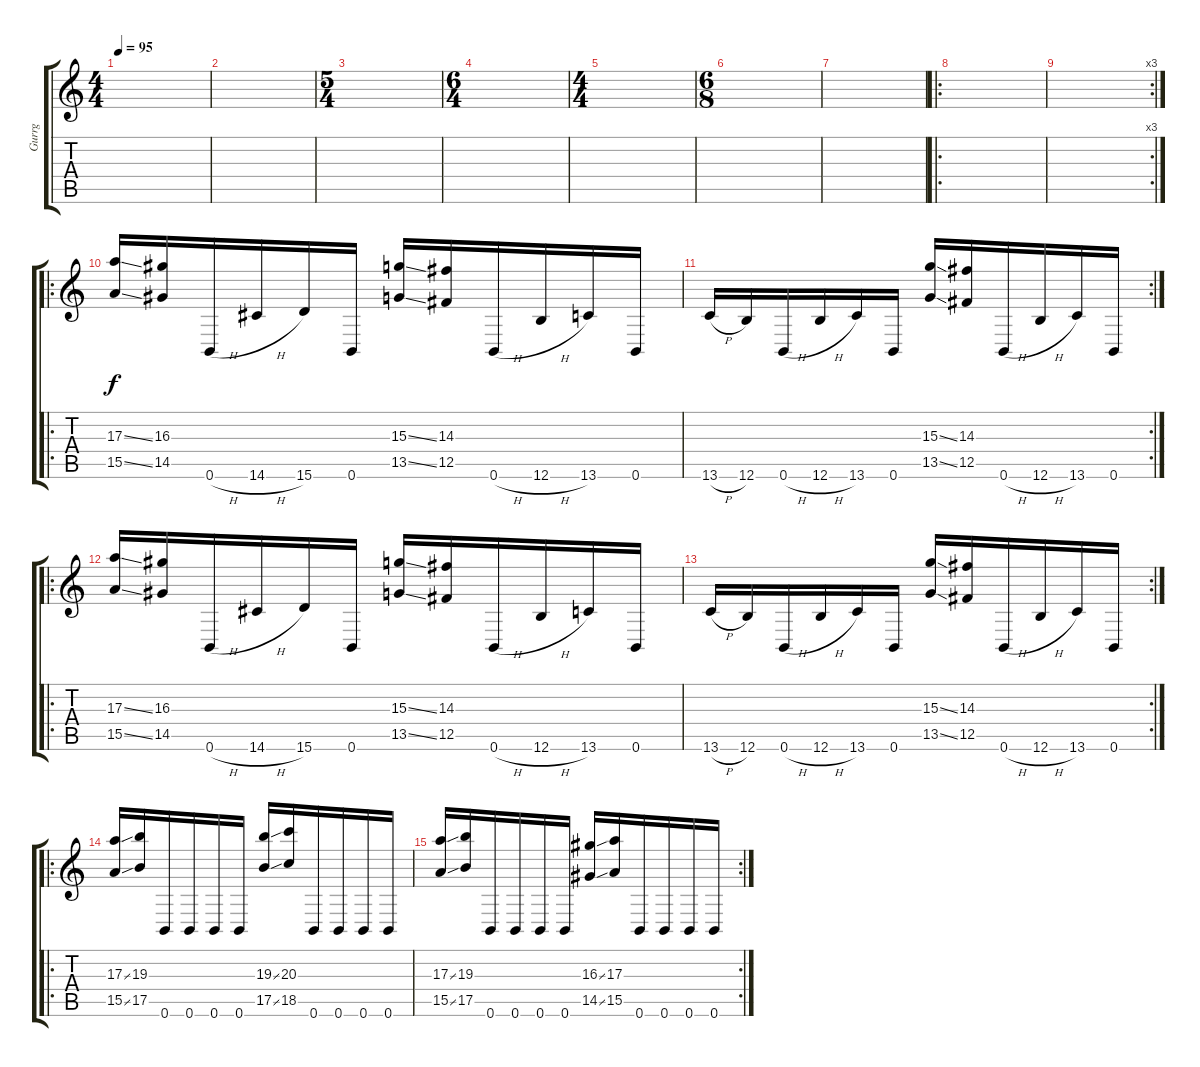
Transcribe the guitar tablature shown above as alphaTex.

\track ("Gurrg" "Gurrg") {instrument electricguitarclean}
\staff {score tabs}
\tuning (Db4 Ab3 E3 B2 Gb2 B1) {hide}
\ts (4 4)
\tempo 95
\clef g2
\ks c
|
|
\ts (5 4)
|
\ts (6 4)
|
\ts (4 4)
|
\ts (6 8)
|
|
\ro
|
\rc 3
|
\ro
(17.3{ss} 15.5{ss}).16 (16.3 14.5).16 0.6{h}.16 14.6{h}.16 15.6.16 0.6.16 (15.3{ss} 13.5{ss}).16 (14.3 12.5).16 0.6{h}.16 12.6{h}.16 13.6.16 0.6.16 |
\rc 2
13.6{h}.16 12.6.16 0.6{h}.16 12.6{h}.16 13.6.16 0.6.16 (15.3{ss} 13.5{ss}).16 (14.3 12.5).16 0.6{h}.16 12.6{h}.16 13.6.16 0.6.16 |
\ro
(17.3{ss} 15.5{ss}).16 (16.3 14.5).16 0.6{h}.16 14.6{h}.16 15.6.16 0.6.16 (15.3{ss} 13.5{ss}).16 (14.3 12.5).16 0.6{h}.16 12.6{h}.16 13.6.16 0.6.16 |
\rc 2
13.6{h}.16 12.6.16 0.6{h}.16 12.6{h}.16 13.6.16 0.6.16 (15.3{ss} 13.5{ss}).16 (14.3 12.5).16 0.6{h}.16 12.6{h}.16 13.6.16 0.6.16 |
\ro
(17.3{ss} 15.5{ss}).16 (19.3 17.5).16 0.6.16 0.6.16 0.6.16 0.6.16 (19.3{ss} 17.5{ss}).16 (20.3 18.5).16 0.6.16 0.6.16 0.6.16 0.6.16 |
\rc 2
(17.3{ss} 15.5{ss}).16 (19.3 17.5).16 0.6.16 0.6.16 0.6.16 0.6.16 (16.3{ss} 14.5{ss}).16 (17.3 15.5).16 0.6.16 0.6.16 0.6.16 0.6.16
